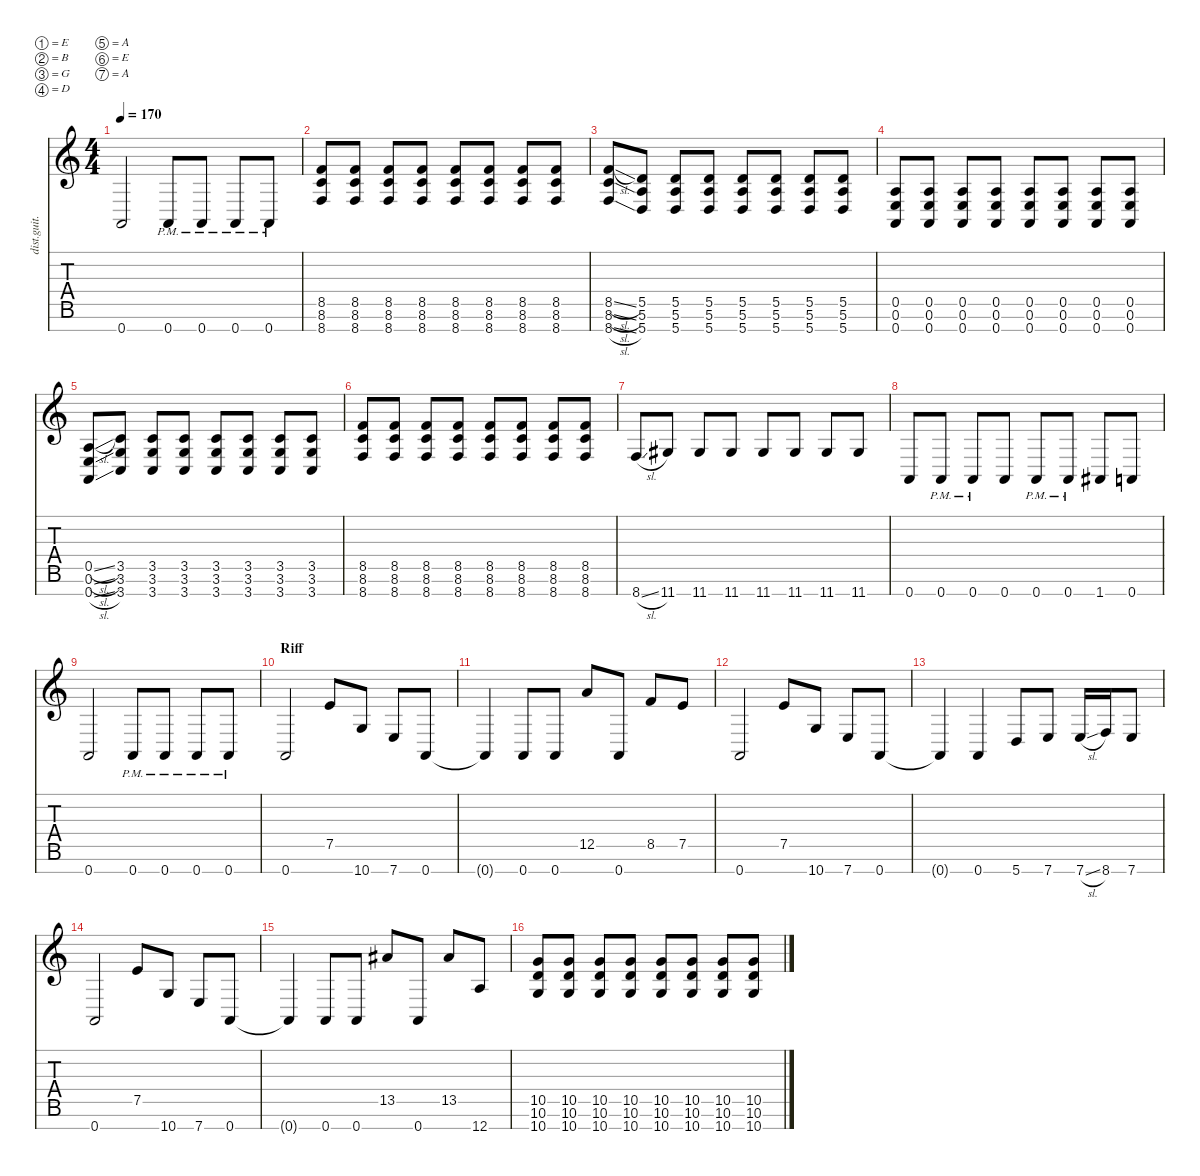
\defaultSystemsLayout 4
\hideDynamics
\bracketExtendMode nobrackets
\track ("Distortion Guitar - Rhytm" "dist.guit.") {instrument distortionguitar}
\staff {score tabs}
\tuning (E4 B3 G3 D3 A2 E2 A1)
\ts (4 4)
\tempo 170
\clef g2
\ks c
0.7.2{dy mf beam Up} 0.7{pm}.8{beam Up} 0.7{pm}.8{beam Up} 0.7{pm}.8{beam Up} 0.7{pm}.8{beam Up} |
(8.7 8.6 8.5).8{beam Up} (8.7 8.6 8.5).8{beam Up} (8.7 8.6 8.5).8{beam Up} (8.7 8.6 8.5).8{beam Up} (8.7 8.6 8.5).8{beam Up} (8.7 8.6 8.5).8{beam Up} (8.7 8.6 8.5).8{beam Up} (8.7 8.6 8.5).8{beam Up} |
(8.7{sl} 8.6{sl} 8.5{sl}).8{beam Up} (5.7 5.6 5.5).8{beam Up} (5.7 5.6 5.5).8{beam Up} (5.7 5.6 5.5).8{beam Up} (5.7 5.6 5.5).8{beam Up} (5.7 5.6 5.5).8{beam Up} (5.7 5.6 5.5).8{beam Up} (5.7 5.6 5.5).8{beam Up} |
(0.7 0.6 0.5).8{beam Up} (0.7 0.6 0.5).8{beam Up} (0.7 0.6 0.5).8{beam Up} (0.7 0.6 0.5).8{beam Up} (0.7 0.6 0.5).8{beam Up} (0.7 0.6 0.5).8{beam Up} (0.7 0.6 0.5).8{beam Up} (0.7 0.6 0.5).8{beam Up} |
(0.7{sl} 0.6{sl} 0.5{sl}).8{beam Up} (3.7 3.6 3.5).8{beam Up} (3.7 3.6 3.5).8{beam Up} (3.7 3.6 3.5).8{beam Up} (3.7 3.6 3.5).8{beam Up} (3.7 3.6 3.5).8{beam Up} (3.7 3.6 3.5).8{beam Up} (3.7 3.6 3.5).8{beam Up} |
(8.7 8.6 8.5).8{beam Up} (8.7 8.6 8.5).8{beam Up} (8.7 8.6 8.5).8{beam Up} (8.7 8.6 8.5).8{beam Up} (8.7 8.6 8.5).8{beam Up} (8.7 8.6 8.5).8{beam Up} (8.7 8.6 8.5).8{beam Up} (8.7 8.6 8.5).8{beam Up} |
8.7{sl}.8{beam Up} 11.7{acc #}.8{beam Up} 11.7{acc #}.8{beam Up} 11.7{acc #}.8{beam Up} 11.7{acc #}.8{beam Up} 11.7{acc #}.8{beam Up} 11.7{acc #}.8{beam Up} 11.7{acc #}.8{beam Up} |
0.7.8{beam Up} 0.7{pm}.8{beam Up} 0.7{pm}.8{beam Up} 0.7.8{beam Up} 0.7{pm}.8{beam Up} 0.7{pm}.8{beam Up} 1.7{acc #}.8{beam Up} 0.7.8{beam Up} |
0.7.2{beam Up} 0.7{pm}.8{beam Up} 0.7{pm}.8{beam Up} 0.7{pm}.8{beam Up} 0.7{pm}.8{beam Up} |
\section ("" "Riff")
0.7.2{beam Up} 7.5.8{beam Up} 10.7.8{beam Up} 7.7.8{beam Up} 0.7.8{beam Up} |
0.7{t}.4{beam Up} 0.7.8{beam Up} 0.7.8{beam Up} 12.5.8{beam Up} 0.7.8{beam Up} 8.5.8{beam Up} 7.5.8{beam Up} |
0.7.2{beam Up} 7.5.8{beam Up} 10.7.8{beam Up} 7.7.8{beam Up} 0.7.8{beam Up} |
0.7{t}.4{beam Up} 0.7.4{beam Up} 5.7.8{beam Up} 7.7.8{beam Up} 7.7{sl}.16{beam Up} 8.7.16{beam Up} 7.7.8{beam Up} |
0.7.2{beam Up} 7.5.8{beam Up} 10.7.8{beam Up} 7.7.8{beam Up} 0.7.8{beam Up} |
0.7{t}.4{beam Up} 0.7.8{beam Up} 0.7.8{beam Up} 13.5{acc #}.8{beam Up} 0.7.8{beam Up} 13.5{acc #}.8{beam Up} 12.7.8{beam Up} |
(10.7 10.6 10.5).8{beam Up} (10.7 10.6 10.5).8{beam Up} (10.7 10.6 10.5).8{beam Up} (10.7 10.6 10.5).8{beam Up} (10.7 10.6 10.5).8{beam Up} (10.7 10.6 10.5).8{beam Up} (10.7 10.6 10.5).8{beam Up} (10.7 10.6 10.5).8{beam Up}
